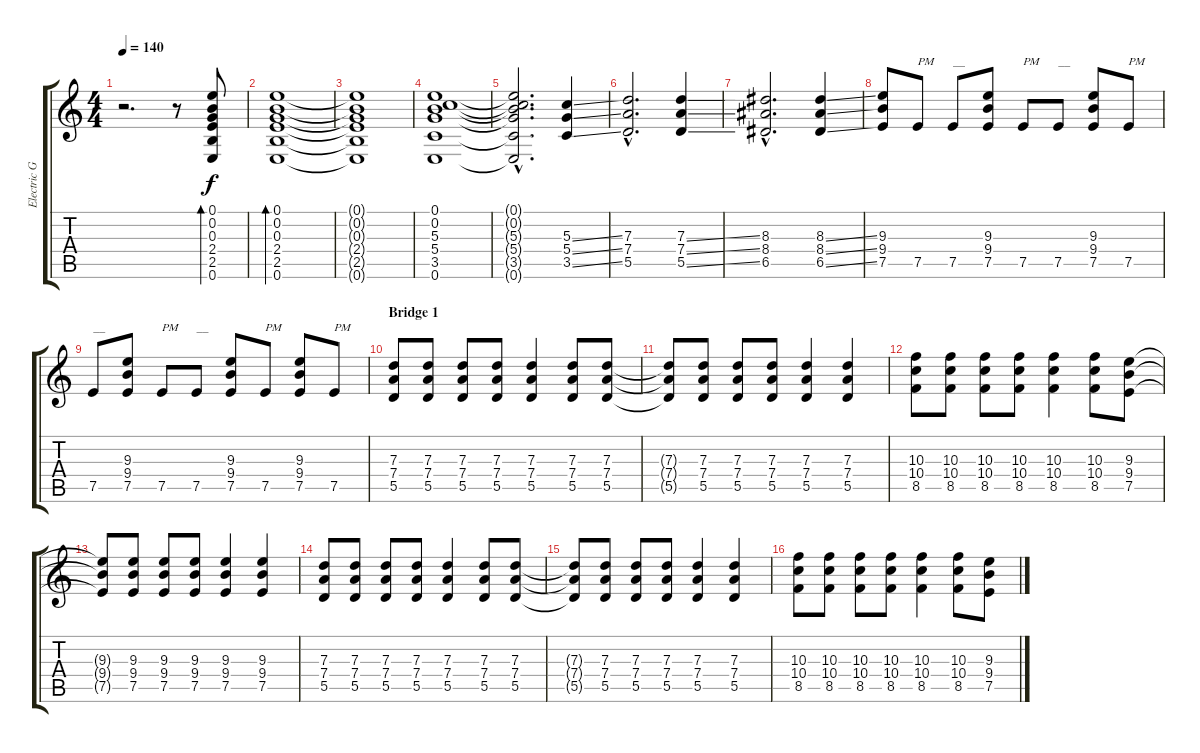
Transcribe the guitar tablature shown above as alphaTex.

\track ("Electric Guitar 2" "Electric G") {instrument distortionguitar}
\staff {score tabs}
\tuning (E4 B3 G3 D3 A2 E2) {hide}
\ts (4 4)
\tempo 140
\clef g2
\ks c
r.2{d dy f} r.8 (0.1 0.2 0.3 2.4 2.5 0.6).8{bd 30 volume 12} |
(0.1 0.2 0.3 2.4 2.5 0.6).1{bd 240} |
(0.1{t} 0.2{t} 0.3{t} 2.4{t} 2.5{t} 0.6{t}).1 |
(0.1 0.2 5.3 5.4 3.5 0.6).1 |
(0.1{hac t} 0.2{hac t} 5.3{hac t} 5.4{hac t} 3.5{hac t} 0.6{hac t}).2{d} (5.3{ss} 5.4{ss} 3.5{ss}).4 |
(7.3{hac} 7.4{hac} 5.5{hac}).2{d} (7.3{ss} 7.4{ss} 5.5{ss}).4 |
(8.3{hac} 8.4{hac} 6.5{hac}).2{d volume 14} (8.3{ss} 8.4{ss} 6.5{ss}).4 |
(9.3 9.4 7.5).8 7.5.8{txt "PM"} 7.5.8{txt "__"} (9.3 9.4 7.5).8 7.5.8{txt "PM"} 7.5.8{txt "__"} (9.3 9.4 7.5).8 7.5.8{txt "PM"} |
7.5.8{txt "__"} (9.3 9.4 7.5).8 7.5.8{txt "PM"} 7.5.8{txt "__"} (9.3 9.4 7.5).8 7.5.8{txt "PM"} (9.3 9.4 7.5).8 7.5.8{txt "PM"} |
\section ("" "Bridge 1")
(7.3 7.4 5.5).8{volume 12} (7.3 7.4 5.5).8 (7.3 7.4 5.5).8 (7.3 7.4 5.5).8 (7.3 7.4 5.5).4 (7.3 7.4 5.5).8 (7.3 7.4 5.5).8 |
(7.3{t} 7.4{t} 5.5{t}).8 (7.3 7.4 5.5).8 (7.3 7.4 5.5).8 (7.3 7.4 5.5).8 (7.3 7.4 5.5).4 (7.3 7.4 5.5).4 |
(10.3 10.4 8.5).8 (10.3 10.4 8.5).8 (10.3 10.4 8.5).8 (10.3 10.4 8.5).8 (10.3 10.4 8.5).4 (10.3 10.4 8.5).8 (9.3 9.4 7.5).8 |
(9.3{t} 9.4{t} 7.5{t}).8 (9.3 9.4 7.5).8 (9.3 9.4 7.5).8 (9.3 9.4 7.5).8 (9.3 9.4 7.5).4 (9.3 9.4 7.5).4 |
(7.3 7.4 5.5).8 (7.3 7.4 5.5).8 (7.3 7.4 5.5).8 (7.3 7.4 5.5).8 (7.3 7.4 5.5).4 (7.3 7.4 5.5).8 (7.3 7.4 5.5).8 |
(7.3{t} 7.4{t} 5.5{t}).8 (7.3 7.4 5.5).8 (7.3 7.4 5.5).8 (7.3 7.4 5.5).8 (7.3 7.4 5.5).4 (7.3 7.4 5.5).4 |
(10.3 10.4 8.5).8 (10.3 10.4 8.5).8 (10.3 10.4 8.5).8 (10.3 10.4 8.5).8 (10.3 10.4 8.5).4 (10.3 10.4 8.5).8 (9.3 9.4 7.5).8
